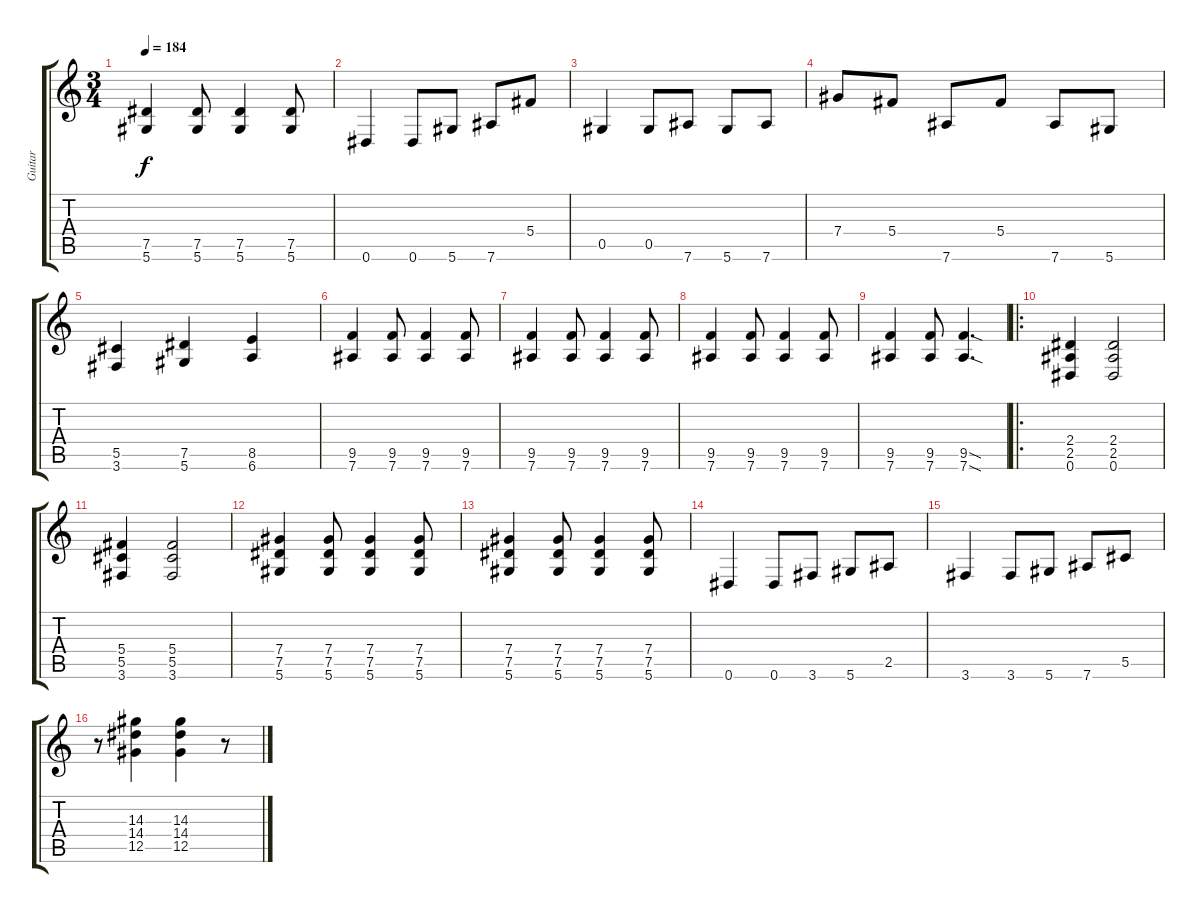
\track ("Guitar" "Guitar") {instrument distortionguitar}
\staff {score tabs}
\tuning (Eb4 Bb3 Gb3 Db3 Ab2 Eb2) {hide}
\ts (3 4)
\tempo 184
\clef g2
\ks c
(7.5 5.6).4{dy f} (7.5 5.6).8 (7.5 5.6).4 (7.5 5.6).8 |
0.6.4 0.6.8 5.6.8 7.6.8 5.4.8 |
0.5.4 0.5.8 7.6.8 5.6.8 7.6.8 |
7.4.8 5.4.8 7.6.8 5.4.8 7.6.8 5.6.8 |
(5.5 3.6).4 (7.5 5.6).4 (8.5 6.6).4 |
(9.5 7.6).4 (9.5 7.6).8 (9.5 7.6).4 (9.5 7.6).8 |
(9.5 7.6).4 (9.5 7.6).8 (9.5 7.6).4 (9.5 7.6).8 |
(9.5 7.6).4 (9.5 7.6).8 (9.5 7.6).4 (9.5 7.6).8 |
(9.5 7.6).4 (9.5 7.6).8 (9.5{sod} 7.6{sod}).4{d} |
\ro
(2.4 2.5 0.6).4 (2.4 2.5 0.6).2 |
(5.4 5.5 3.6).4 (5.4 5.5 3.6).2 |
(7.4 7.5 5.6).4 (7.4 7.5 5.6).8 (7.4 7.5 5.6).4 (7.4 7.5 5.6).8 |
(7.4 7.5 5.6).4 (7.4 7.5 5.6).8 (7.4 7.5 5.6).4 (7.4 7.5 5.6).8 |
0.6.4 0.6.8 3.6.8 5.6.8 2.5.8 |
3.6.4 3.6.8 5.6.8 7.6.8 5.5.8 |
r.8 (14.3 14.4 12.5).4 (14.3 14.4 12.5).4 r.8
